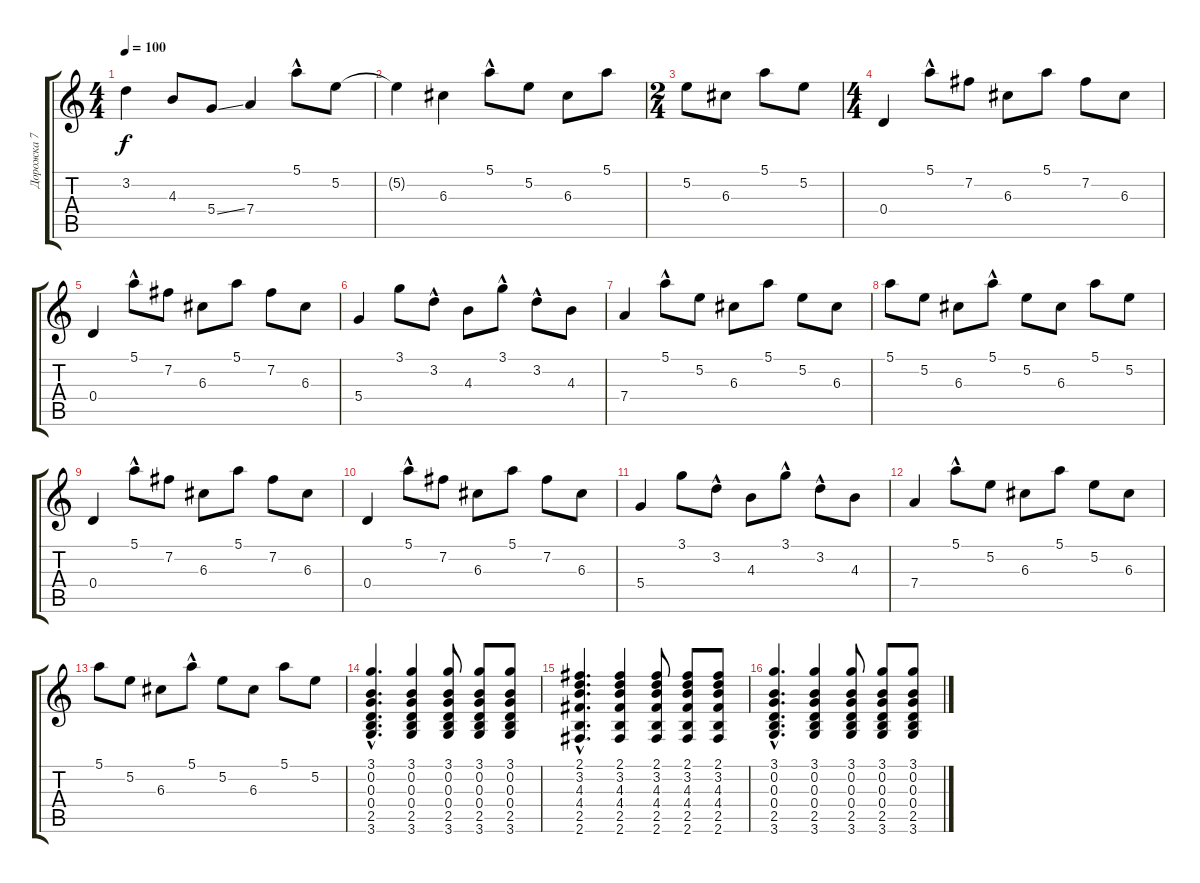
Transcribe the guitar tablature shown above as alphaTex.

\track ("Дорожка 7" "Дорожка 7") {instrument acousticguitarsteel}
\staff {score tabs}
\tuning (E4 B3 G3 D3 A2 E2) {hide}
\ts (4 4)
\tempo 100
\clef g2
\ks c
3.2{t}.4{dy f} 4.3.8 5.4{ss}.8 7.4.4 5.1{hac}.8 5.2.8 |
5.2{t}.4 6.3.4 5.1{hac}.8 5.2.8 6.3.8 5.1.8 |
\ts (2 4)
5.2.8 6.3.8 5.1.8 5.2.8 |
\ts (4 4)
0.4.4 5.1{hac}.8 7.2.8 6.3.8 5.1.8 7.2.8 6.3.8 |
0.4.4 5.1{hac}.8 7.2.8 6.3.8 5.1.8 7.2.8 6.3.8 |
5.4.4 3.1.8 3.2{hac}.8 4.3.8 3.1{hac}.8 3.2{hac}.8 4.3.8 |
7.4.4 5.1{hac}.8 5.2.8 6.3.8 5.1.8 5.2.8 6.3.8 |
5.1.8 5.2.8 6.3.8 5.1{hac}.8 5.2.8 6.3.8 5.1.8 5.2.8 |
0.4.4 5.1{hac}.8 7.2.8 6.3.8 5.1.8 7.2.8 6.3.8 |
0.4.4 5.1{hac}.8 7.2.8 6.3.8 5.1.8 7.2.8 6.3.8 |
5.4.4 3.1.8 3.2{hac}.8 4.3.8 3.1{hac}.8 3.2{hac}.8 4.3.8 |
7.4.4 5.1{hac}.8 5.2.8 6.3.8 5.1.8 5.2.8 6.3.8 |
5.1.8 5.2.8 6.3.8 5.1{hac}.8 5.2.8 6.3.8 5.1.8 5.2.8 |
(3.1{hac} 0.2{hac} 0.3{hac} 0.4{hac} 2.5{hac} 3.6{hac}).4{d} (3.1 0.2 0.3 0.4 2.5 3.6).4 (3.1 0.2 0.3 0.4 2.5 3.6).8 (3.1 0.2 0.3 0.4 2.5 3.6).8 (3.1 0.2 0.3 0.4 2.5 3.6).8 |
(2.1{hac} 3.2{hac} 4.3{hac} 4.4{hac} 2.5 2.6{hac}).4{d} (2.1 3.2 4.3 4.4 2.5 2.6).4 (2.1 3.2 4.3 4.4 2.5 2.6).8 (2.1 3.2 4.3 4.4 2.5 2.6).8 (2.1 3.2 4.3 4.4 2.5 2.6).8 |
(3.1{hac} 0.2{hac} 0.3{hac} 0.4{hac} 2.5{hac} 3.6{hac}).4{d} (3.1 0.2 0.3 0.4 2.5 3.6).4 (3.1 0.2 0.3 0.4 2.5 3.6).8 (3.1 0.2 0.3 0.4 2.5 3.6).8 (3.1 0.2 0.3 0.4 2.5 3.6).8
